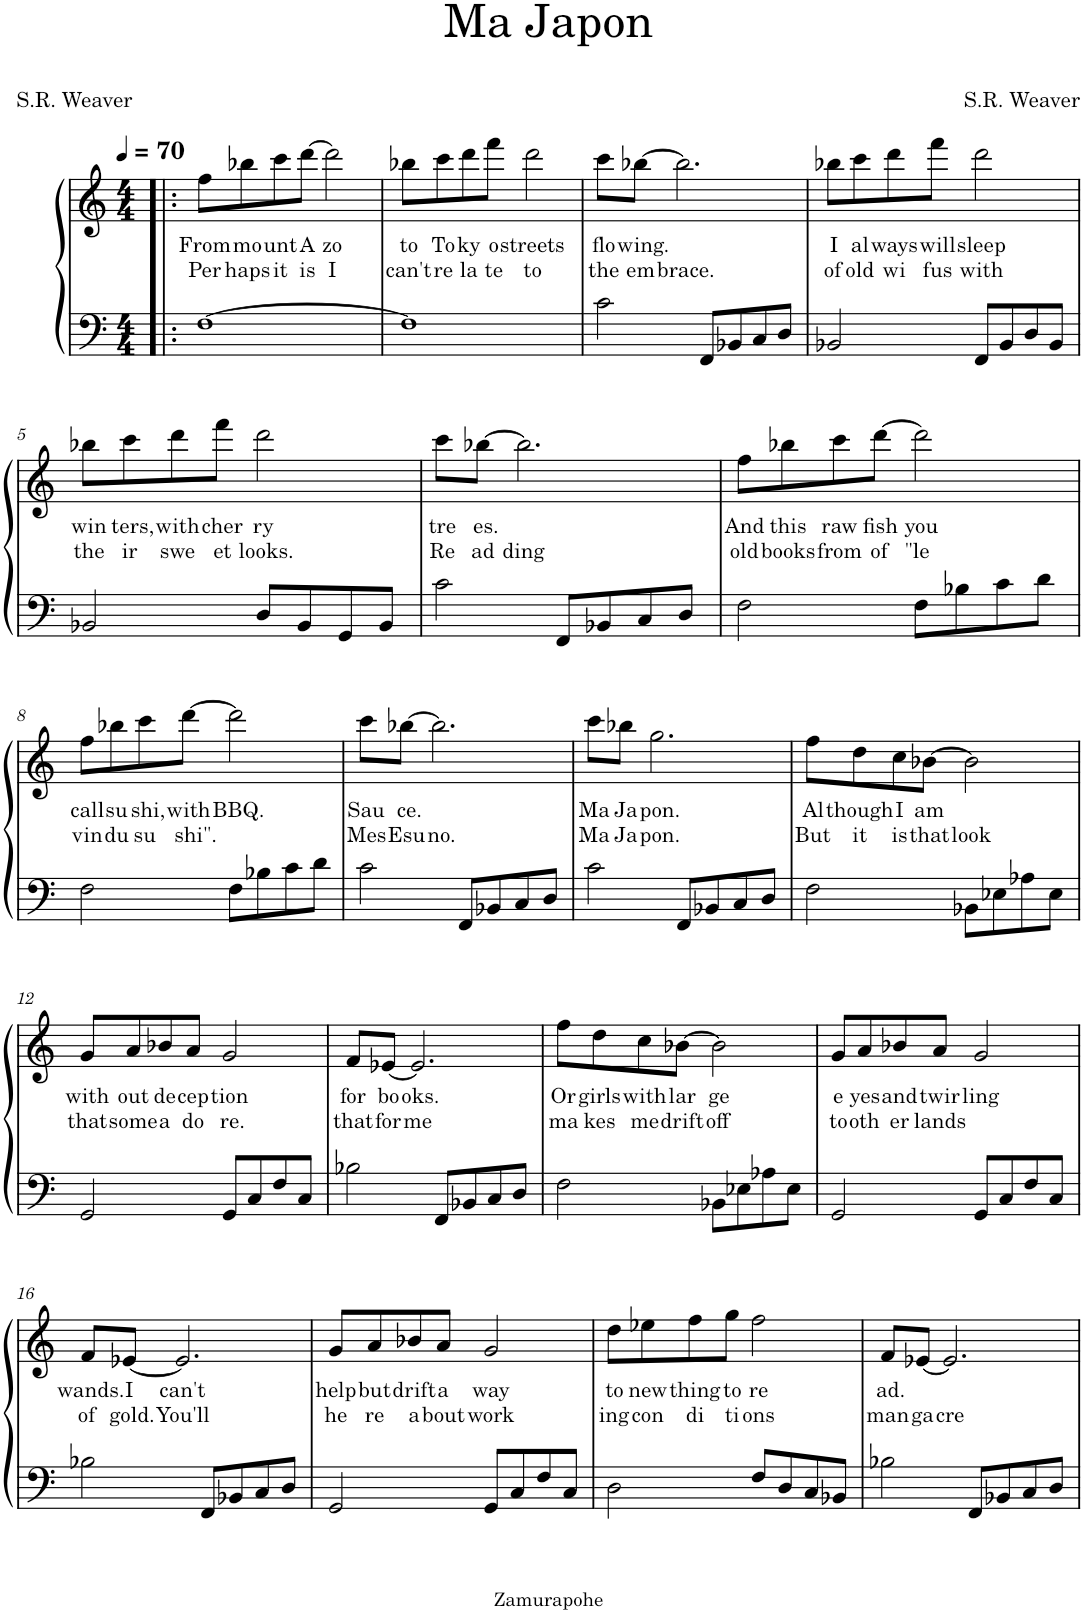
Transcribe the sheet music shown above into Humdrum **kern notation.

**kern	**kern	**text	**text
*part1	*part1	*part1	*part1
*staff2	*staff1	*staff1	*staff1
*I"Piano	*	*	*
*I'Pno.	*	*	*
*clefF4	*clefG2	*	*
*k[]	*k[]	*	*
*M4/4	*M4/4	*	*
*MM70	*MM70	*	*
=1!|:	=1!|:	=1!|:	=1!|:
!	!	!LO:LY:b	!LO:LY:b
[1F	8ff\L	From	Per
!	!	!LO:LY:b	!LO:LY:b
.	8bb-X\	mo	haps
!	!	!LO:LY:b	!LO:LY:b
.	8ccc\	unt	it
!	!	!LO:LY:b	!LO:LY:b
.	[8ddd\J	A	is
!	!	!LO:LY:b	!LO:LY:b
.	2ddd\]	zo	I
=2	=2	=2	=2
!	!	!LO:LY:b	!LO:LY:b
1F]	8bb-X\L	to	can't
!	!	!LO:LY:b	!LO:LY:b
.	8ccc\	To	re
!	!	!LO:LY:b	!LO:LY:b
.	8ddd\	ky	la
!	!	!LO:LY:b	!LO:LY:b
.	8fff\J	o	te
!	!	!LO:LY:b	!LO:LY:b
.	2ddd\	streets	to
=3	=3	=3	=3
!	!	!LO:LY:b	!LO:LY:b
2c\	8ccc\L	flo	the
!	!	!LO:LY:b	!LO:LY:b
.	[8bb-X\J	wing.	em
!	!	!	!LO:LY:b
.	2.bb-\]	.	brace.
8FF/L	.	.	.
8BB-X/	.	.	.
8C/	.	.	.
8D/J	.	.	.
=4	=4	=4	=4
!	!	!LO:LY:b	!LO:LY:b
2BB-X/	8bb-X\L	I	of
!	!	!LO:LY:b	!LO:LY:b
.	8ccc\	al	old
!	!	!LO:LY:b	!LO:LY:b
.	8ddd\	ways	wi
!	!	!LO:LY:b	!LO:LY:b
.	8fff\J	will	fus
!	!	!LO:LY:b	!LO:LY:b
8FF/L	2ddd\	sleep	with
8BB-/	.	.	.
8D/	.	.	.
8BB-/J	.	.	.
!!LO:LB:g=z
=5	=5	=5	=5
!	!	!LO:LY:b	!LO:LY:b
2BB-X/	8bb-X\L	win	the
!	!	!LO:LY:b	!LO:LY:b
.	8ccc\	ters,	ir
!	!	!LO:LY:b	!LO:LY:b
.	8ddd\	with	swe
!	!	!LO:LY:b	!LO:LY:b
.	8fff\J	cher	et
!	!	!LO:LY:b	!LO:LY:b
8D/L	2ddd\	ry	looks.
8BB-/	.	.	.
8GG/	.	.	.
8BB-/J	.	.	.
=6	=6	=6	=6
!	!	!LO:LY:b	!LO:LY:b
2c\	8ccc\L	tre	Re
!	!	!LO:LY:b	!LO:LY:b
.	[8bb-X\J	es.	ad
!	!	!	!LO:LY:b
.	2.bb-\]	.	ding
8FF/L	.	.	.
8BB-X/	.	.	.
8C/	.	.	.
8D/J	.	.	.
=7	=7	=7	=7
!	!	!LO:LY:b	!LO:LY:b
2F\	8ff\L	And	old
!	!	!LO:LY:b	!LO:LY:b
.	8bb-X\	this	books
!	!	!LO:LY:b	!LO:LY:b
.	8ccc\	raw	from
!	!	!LO:LY:b	!LO:LY:b
.	[8ddd\J	fish	of
!	!	!LO:LY:b	!LO:LY:b
8F\L	2ddd\]	you	"le
8B-X\	.	.	.
8c\	.	.	.
8d\J	.	.	.
!!LO:LB:g=z
=8	=8	=8	=8
!	!	!LO:LY:b	!LO:LY:b
2F\	8ff\L	call	vin
!	!	!LO:LY:b	!LO:LY:b
.	8bb-X\	su	du
!	!	!LO:LY:b	!LO:LY:b
.	8ccc\	shi,	su
!	!	!LO:LY:b	!LO:LY:b
.	[8ddd\J	with	shi".
!	!	!LO:LY:b	!
8F\L	2ddd\]	BBQ.	.
8B-X\	.	.	.
8c\	.	.	.
8d\J	.	.	.
=9	=9	=9	=9
!	!	!LO:LY:b	!LO:LY:b
2c\	8ccc\L	Sau	Mes
!	!	!LO:LY:b	!LO:LY:b
.	[8bb-X\J	ce.	Esu
!	!	!	!LO:LY:b
.	2.bb-\]	.	no.
8FF/L	.	.	.
8BB-X/	.	.	.
8C/	.	.	.
8D/J	.	.	.
=10	=10	=10	=10
!	!	!LO:LY:b	!LO:LY:b
2c\	8ccc\L	Ma	Ma
!	!	!LO:LY:b	!LO:LY:b
.	8bb-X\J	Ja	Ja
!	!	!LO:LY:b	!LO:LY:b
.	2.gg\	pon.	pon.
8FF/L	.	.	.
8BB-X/	.	.	.
8C/	.	.	.
8D/J	.	.	.
=11	=11	=11	=11
!	!	!LO:LY:b	!LO:LY:b
2F\	8ff\L	Al	But
!	!	!LO:LY:b	!LO:LY:b
.	8dd\	though	it
!	!	!LO:LY:b	!LO:LY:b
.	8cc\	I	is
!	!	!LO:LY:b	!LO:LY:b
.	[8b-X\J	am	that
!	!	!	!LO:LY:b
8BB-X\L	2b-\]	.	look
8E-X\	.	.	.
8A-X\	.	.	.
8E-\J	.	.	.
!!LO:LB:g=z
=12	=12	=12	=12
!	!	!LO:LY:b	!LO:LY:b
2GG/	8g/L	with	that
!	!	!LO:LY:b	!LO:LY:b
.	8a/	out	some
!	!	!LO:LY:b	!LO:LY:b
.	8b-X/	de	a
!	!	!LO:LY:b	!LO:LY:b
.	8a/J	cep	do
!	!	!LO:LY:b	!LO:LY:b
8GG/L	2g/	tion	re.
8C/	.	.	.
8F/	.	.	.
8C/J	.	.	.
=13	=13	=13	=13
!	!	!LO:LY:b	!LO:LY:b
2B-X\	8f/L	for	that
!	!	!LO:LY:b	!LO:LY:b
.	[8e-X/J	bo	for
!	!	!LO:LY:b	!LO:LY:b
.	2.e-/]	oks.	me
8FF/L	.	.	.
8BB-X/	.	.	.
8C/	.	.	.
8D/J	.	.	.
=14	=14	=14	=14
!	!	!LO:LY:b	!LO:LY:b
2F\	8ff\L	Or	ma
!	!	!LO:LY:b	!LO:LY:b
.	8dd\	girls	kes
!	!	!LO:LY:b	!LO:LY:b
.	8cc\	with	me
!	!	!LO:LY:b	!LO:LY:b
.	[8b-X\J	lar	drift
!	!	!LO:LY:b	!LO:LY:b
8BB-X\L	2b-\]	ge	off
8E-X\	.	.	.
8A-X\	.	.	.
8E-\J	.	.	.
=15	=15	=15	=15
!	!	!LO:LY:b	!LO:LY:b
2GG/	8g/L	e	to
!	!	!LO:LY:b	!LO:LY:b
.	8a/	yes	oth
!	!	!LO:LY:b	!LO:LY:b
.	8b-X/	and	er
!	!	!LO:LY:b	!LO:LY:b
.	8a/J	twir	lands
!	!	!LO:LY:b	!
8GG/L	2g/	ling	.
8C/	.	.	.
8F/	.	.	.
8C/J	.	.	.
!!LO:LB:g=z
=16	=16	=16	=16
!	!	!LO:LY:b	!LO:LY:b
2B-X\	8f/L	wands.	of
!	!	!LO:LY:b	!LO:LY:b
.	[8e-X/J	I	gold.
!	!	!LO:LY:b	!LO:LY:b
.	2.e-/]	can't	You'll
8FF/L	.	.	.
8BB-X/	.	.	.
8C/	.	.	.
8D/J	.	.	.
=17	=17	=17	=17
!	!	!LO:LY:b	!LO:LY:b
2GG/	8g/L	help	he
!	!	!LO:LY:b	!LO:LY:b
.	8a/	but	re
!	!	!LO:LY:b	!LO:LY:b
.	8b-X/	drift	a
!	!	!LO:LY:b	!LO:LY:b
.	8a/J	a	bout
!	!	!LO:LY:b	!LO:LY:b
8GG/L	2g/	way	work
8C/	.	.	.
8F/	.	.	.
8C/J	.	.	.
=18	=18	=18	=18
!	!	!LO:LY:b	!LO:LY:b
2D\	8dd\L	to	ing
!	!	!LO:LY:b	!LO:LY:b
.	8ee-X\	new	con
!	!	!LO:LY:b	!LO:LY:b
.	8ff\	thing	di
!	!	!LO:LY:b	!LO:LY:b
.	8gg\J	to	ti
!	!	!LO:LY:b	!LO:LY:b
8F/L	2ff\	re	ons
8D/	.	.	.
8C/	.	.	.
8BB-X/J	.	.	.
=19	=19	=19	=19
!	!	!LO:LY:b	!LO:LY:b
2B-X\	8f/L	ad.	man
!	!	!	!LO:LY:b
.	[8e-X/J	.	ga
!	!	!	!LO:LY:b
.	2.e-/]	.	cre
8FF/L	.	.	.
8BB-X/	.	.	.
8C/	.	.	.
8D/J	.	.	.
=	=	=	=
*-	*-	*-	*-
